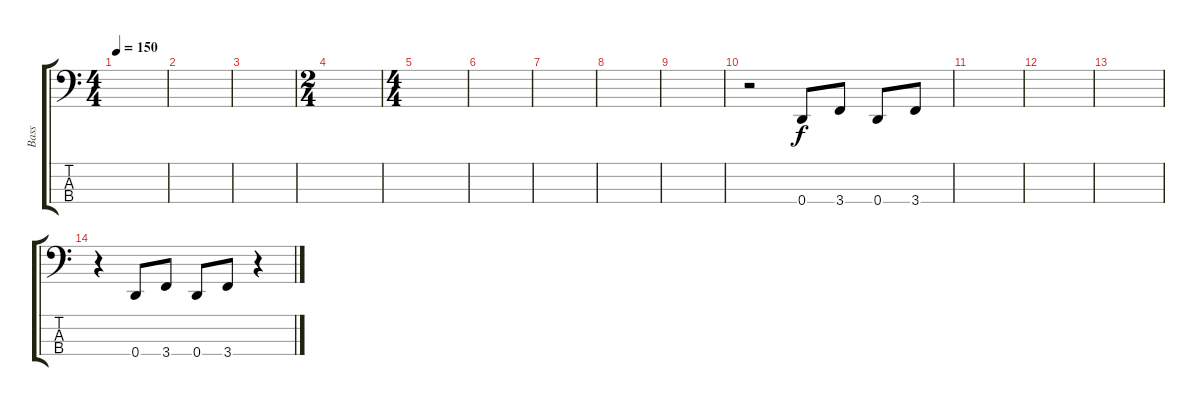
\track ("Bass" "Bass") {instrument electricbasspick}
\staff {score tabs}
\tuning (F2 C2 G1 D1) {hide}
\ts (4 4)
\tempo 150
\clef f4
\ks c
|
|
|
\ts (2 4)
|
\ts (4 4)
|
|
|
|
|
r.2 0.4.8 3.4.8 0.4.8 3.4.8 |
|
|
|
r.4 0.4.8 3.4.8 0.4.8 3.4.8 r.4
